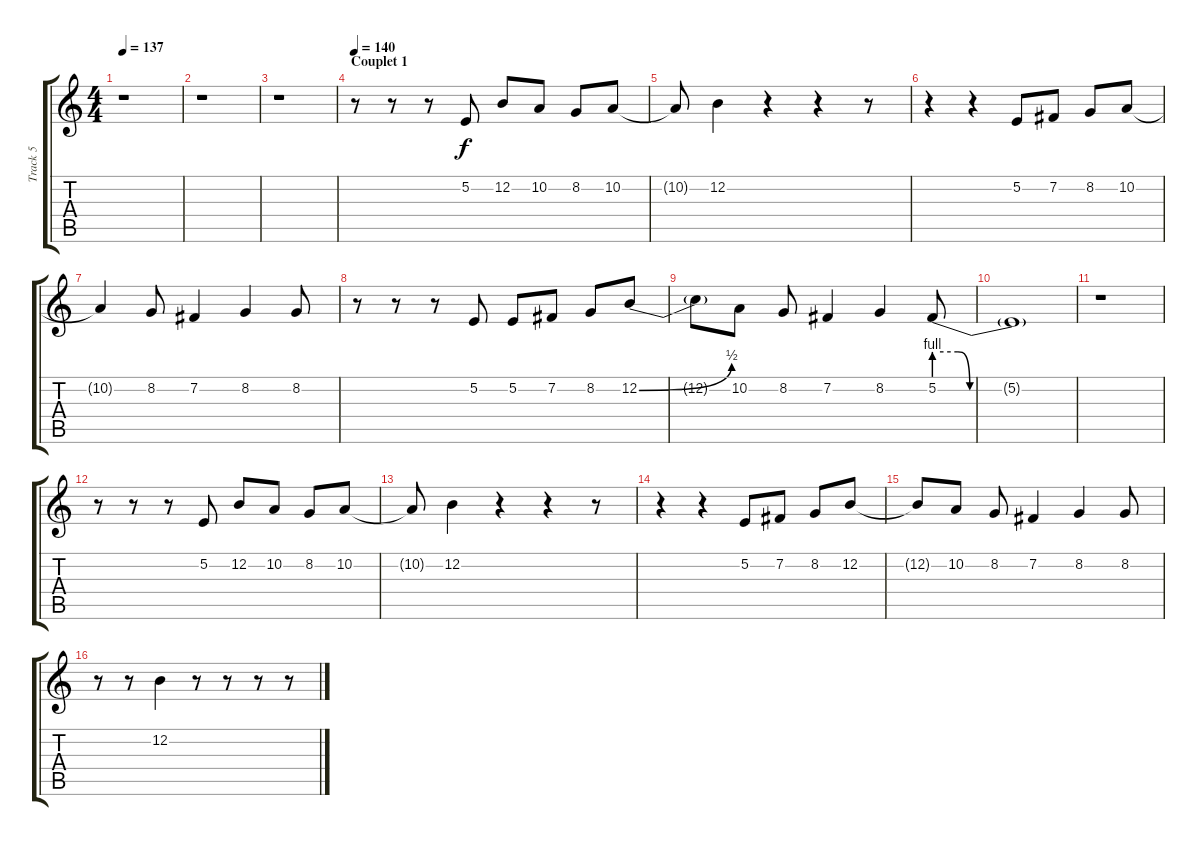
\track ("Track 5" "Track 5") {instrument clarinet}
\staff {score tabs}
\tuning (E4 B3 G3 D3 A2 E2) {hide}
\ts (4 4)
\tempo 137
\clef g2
\ks c
r.1{dy f} |
r.1 |
r.1 |
\section ("" "Couplet 1")
\tempo 140
r.8 r.8 r.8 5.2.8 12.2.8 10.2.8 8.2.8 10.2.8 |
10.2{t}.8 12.2.4 r.4 r.4 r.8 |
r.4 r.4 5.2.8 7.2.8 8.2.8 10.2.8 |
10.2{t}.4 8.2.8 7.2.4 8.2.4 8.2.8 |
r.8 r.8 r.8 5.2.8 5.2.8 7.2.8 8.2.8 12.2{be (bend 0 0 60 2)}.8 |
12.2{t}.8 10.2.8 8.2.8 7.2.4 8.2.4 5.2{be (custom 0 4 10 4 15 0 60 0)}.8 |
5.2{t}.1 |
r.1 |
r.8 r.8 r.8 5.2.8 12.2.8 10.2.8 8.2.8 10.2.8 |
10.2{t}.8 12.2.4 r.4 r.4 r.8 |
r.4 r.4 5.2.8 7.2.8 8.2.8 12.2.8 |
12.2{t}.8 10.2.8 8.2.8 7.2.4 8.2.4 8.2.8 |
r.8 r.8 12.2.4 r.8 r.8 r.8 r.8
